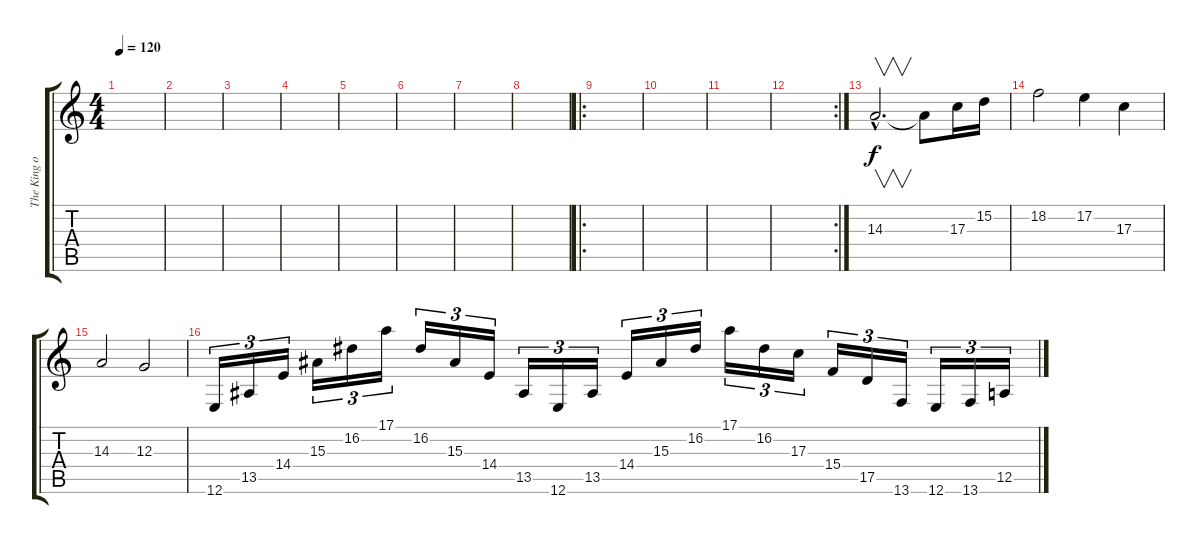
\track ("The King of Kramalot (piccolo)" "The King o") {instrument piccolo}
\staff {score tabs}
\tuning (E4 B3 G3 D3 A2 E2) {hide}
\ts (4 4)
\tempo 120
\clef g2
\ks c
|
|
|
|
|
|
|
|
\ro
|
|
|
\rc 2
|
14.3{hac}.2{v d} 14.3{t}.8 17.3.16 15.2.16 |
18.2.2 17.2.4 17.3.4 |
14.3.2 12.3.2 |
12.6.16{tu (3 2)} 13.5.16{tu (3 2)} 14.4.16{tu (3 2)} 15.3.16{tu (3 2)} 16.2.16{tu (3 2)} 17.1.16{tu (3 2)} 16.2.16{tu (3 2)} 15.3.16{tu (3 2)} 14.4.16{tu (3 2)} 13.5.16{tu (3 2)} 12.6.16{tu (3 2)} 13.5.16{tu (3 2)} 14.4.16{tu (3 2)} 15.3.16{tu (3 2)} 16.2.16{tu (3 2)} 17.1.16{tu (3 2)} 16.2.16{tu (3 2)} 17.3.16{tu (3 2)} 15.4.16{tu (3 2)} 17.5.16{tu (3 2)} 13.6.16{tu (3 2)} 12.6.16{tu (3 2)} 13.6.16{tu (3 2)} 12.5.16{tu (3 2)}
